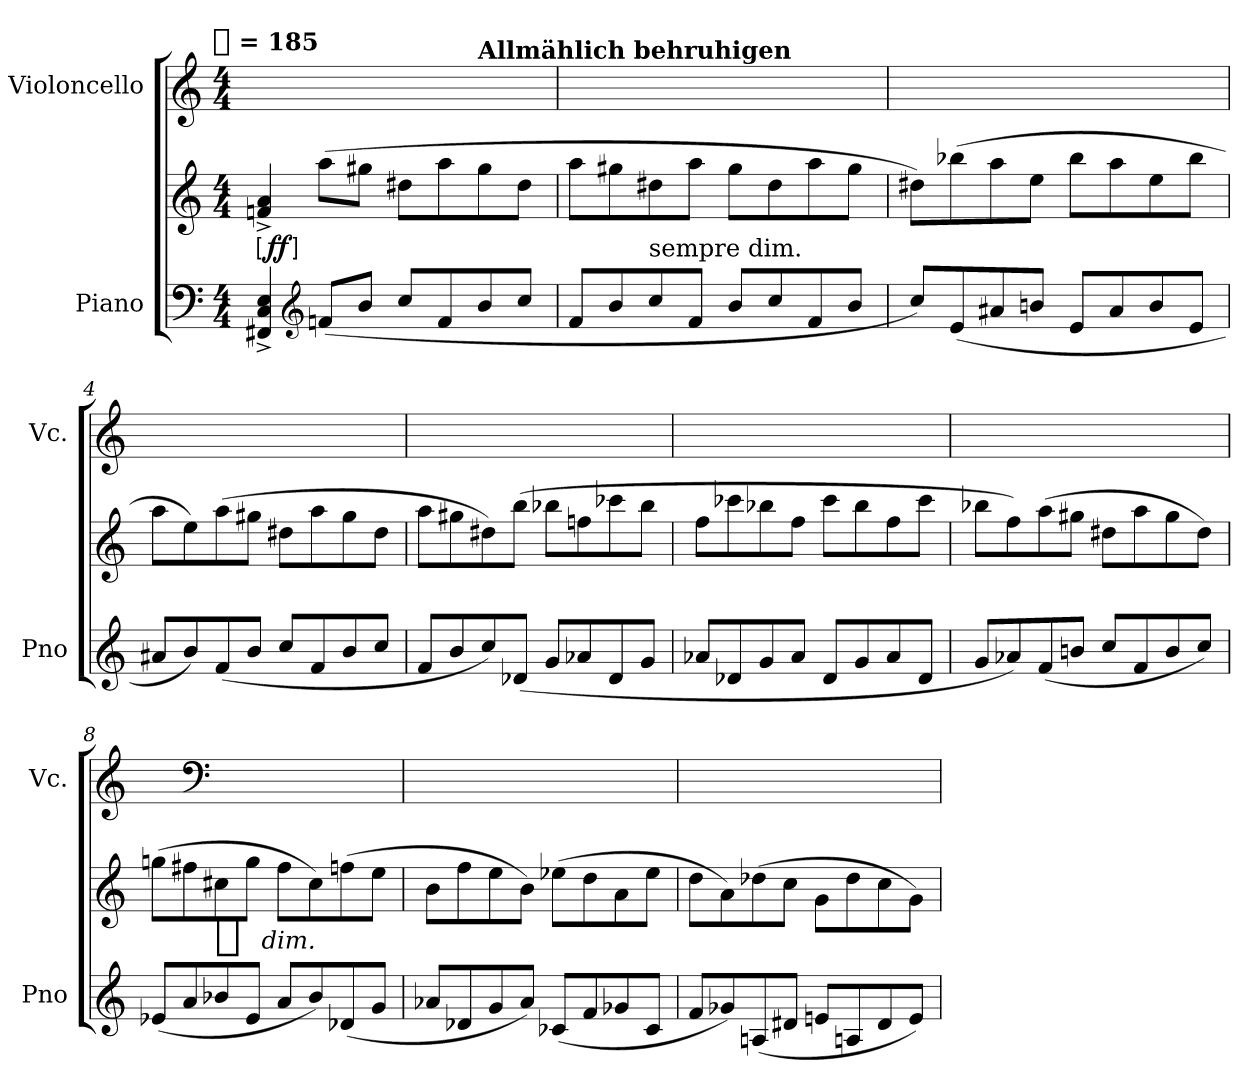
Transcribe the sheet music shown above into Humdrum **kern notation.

**kern	**kern	**dynam	**kern
*part2	*part2	*part2	*part1
*staff3	*staff2	*staff2/3	*staff1
*I"Piano	*	*	*I"Violoncello
*I'Pno	*	*	*I'Vc.
*clefF4	*clefG2	*	*clefG2
*k[]	*k[]	*	*k[]
*C:	*C:	*	*C:
!!LO:TX:omd:t=[quarter] = 185
*M4/4	*M4/4	*	*M4/4
*MM185	*MM185	*	*MM185
=1	=1	=1	=1
!	!	!LO:DY:ed=brack	!
4FF#X^ 4C^ 4E^	4fnj^ 4a^	ff	2.ryy
*clefG2	*	*	*
(8fnL	(8aaL	.	.
8bJ	8gg#XJ	.	.
8ccL	8dd#XL	.	.
8f	8aa	.	.
!	!	!	!LO:TX:a:B:t=Allmählich behruhigen
8b	8gg#	.	4ryy
8ccJ	8dd#J	.	.
=2	=2	=2	=2
8fL	8aaL	.	2ryy
8b	8gg#X	.	.
!	!LO:TX:c:t=sempre dim.	!	!
8cc	8dd#X	.	.
8fJ	8aaJ	.	.
8bL	8gg#L	.	2ryy
8cc	8dd#	.	.
8f	8aa	.	.
8bJ	8gg#J	.	.
=3	=3	=3	=3
8ccL)	8dd#XL)	.	4ryy
(8e	(8bb-X	.	.
8a#X	8aa	.	2ryy
8bnJ	8eeJ	.	.
8eL	8bb-L	.	.
8a#	8aa	.	.
8b	8ee	.	4ryy
8eJ	8bb-J	.	.
=4	=4	=4	=4
8a#XL	8aaL	.	4ryy
8b)	8ee)	.	.
(8f	(8aa	.	4ryy
8bJ	8gg#XJ	.	.
8ccL	8dd#XL	.	4ryy
8f	8aa	.	.
8b	8gg#	.	4ryy
8ccJ	8dd#J	.	.
=5	=5	=5	=5
8fL	8aaL	.	1ryy
8b	8gg#X	.	.
8cc)	8dd#X)	.	.
(8d-XJ	(8bbJ	.	.
8gL	8bb-XL	.	.
8a-X	8ffn	.	.
8d-	8ccc-X	.	.
8gJ	8bb-J	.	.
=6	=6	=6	=6
8a-XL	8ffL	.	4ryy
8d-X	8ccc-X	.	.
8g	8bb-X	.	4ryy
8a-J	8ffJ	.	.
8d-L	8ccc-L	.	4ryy
8g	8bb-	.	.
8a-	8ff	.	4ryy
8d-J	8ccc-J	.	.
=7	=7	=7	=7
8gL	8bb-XL	.	2ryy
8a-X)	8ff)	.	.
(8f	(8aa	.	.
8bnJ	8gg#XJ	.	.
8ccL	8dd#XL	.	2ryy
8f	8aa	.	.
8b	8gg#	.	.
8ccJ)	8dd#J)	.	.
=8	=8	=8	=8
(8e-XL	(8ggnL	.	4ryy
8a	8ff#X	.	.
*	*	*	*clefF4
!	!	!LO:DY:t=%s dim.	!
8b-X	8cc#X	mf	4ryy
8e-J	8ggJ	.	.
8aL	8ff#L	.	4ryy
8b-)	8cc#)	.	.
(8d-X	(8ffn	.	4ryy
8gJ	8eeJ	.	.
=9	=9	=9	=9
8a-XL	8bL	.	2ryy
8d-X	8ff	.	.
8g	8ee	.	.
8a-J)	8bJ)	.	.
(8c-XL	(8ee-XL	.	2ryy
8f	8dd	.	.
8g-X	8a	.	.
8c-J	8ee-J	.	.
=10	=10	=10	=10
8fL	8ddL	.	4ryy
8g-X)	8a)	.	.
(8An	(8dd-X	.	4ryy
8d#XJ	8ccJ	.	.
8enL	8gL	.	4ryy
8An	8dd-	.	.
8d#	8cc	.	4ryy
8eJ)	8gJ)	.	.
=	=	=	=
*-	*-	*-	*-
